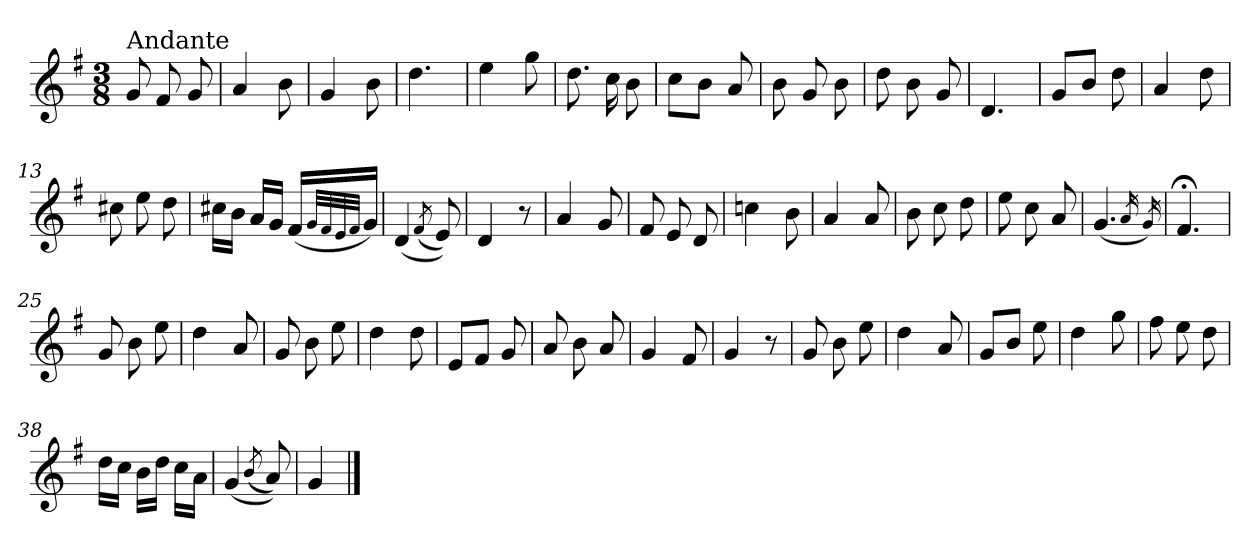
**kern
*part1
*staff1
*clefG2
*k[f#]
*G:
*M3/8
=1
!LO:TX:a:t=Andante
8g/
8f#/
8g/
=2
4a/
8b\
=3
4g/
8b\
=4
4.dd\
=5
4ee\
8gg\
=6
8.dd\
16cc\
8b\
=7
8cc\L
8b\J
8a/
=8
8b\
8g/
8b\
=9
8dd\
8b\
8g/
=10
4.d/
=11
8g/L
8b/J
8dd\
!!LO:LB:g=z
=12
4a/
8dd\
=13
8cc#X\
8ee\
8dd\
=14
16cc#X\LL
16b\JJ
16a/LL
16g/JJ
(<16f#/LL
32qg/LLL
32qf#/
32qe/
32qf#/JJJ
16g/JJ)
=15
(<4d/
(<8qf#/
8e/))
=16
4d/
8r
=17
4a/
8g/
=18
8f#/
8e/
8d/
=19
4ccn\
8b\
=20
4a/
8a/
=21
8b\
8cc\
8dd\
!!LO:LB:g=z
=22
8ee\
8cc\
8a/
=23
(<4.g/
16qa/
16qg/)
=24
4.f#;</
=25
8g/
8b\
8ee\
=26
4dd\
8a/
=27
8g/
8b\
8ee\
=28
4dd\
8dd\
=29
8e/L
8f#/J
8g/
=30
8a/
8b\
8a/
=31
4g/
8f#/
=32
4g/
8r
=33
8g/
8b\
8ee\
!!LO:LB:g=z
=34
4dd\
8a/
=35
8g/L
8b/J
8ee\
=36
4dd\
8gg\
=37
8ff#\
8ee\
8dd\
=38
16dd\LL
16cc\JJ
16b\LL
16dd\JJ
16cc\LL
16a\JJ
=39
(<4g/
(<8qb/
8a/))
=40
4g/
==
*-
